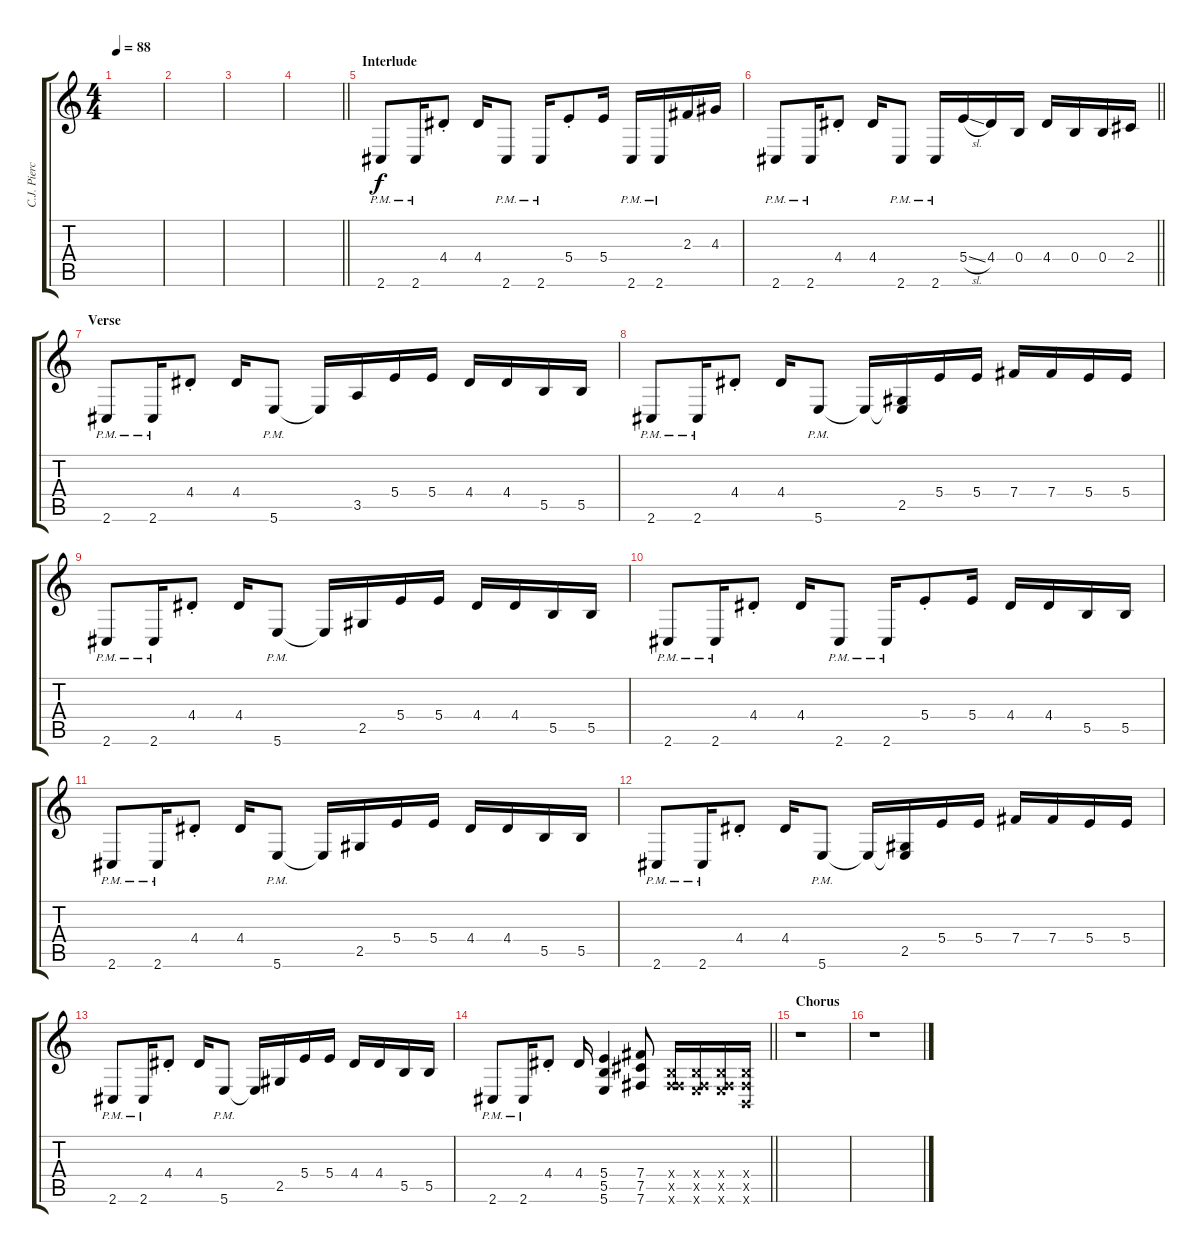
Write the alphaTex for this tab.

\track ("C.J. Pierce (Rhythm Guitar)" "C.J. Pierc") {instrument acousticguitarsteel}
\staff {score tabs}
\tuning (Db4 Ab3 E3 B2 Gb2 B1) {hide}
\ts (4 4)
\tempo 88
\clef g2
\ks c
|
|
|
\barLineRight lightlight
|
\section ("" "Interlude")
2.6{pm}.8{instrument distortionguitar} 2.6{pm}.16 4.4{st}.8 4.4.16 2.6{pm}.8 2.6{pm}.16 5.4{st}.8 5.4.16 2.6{pm}.16 2.6{pm}.16 2.3.16 4.3.16 |
\barLineRight lightlight
2.6{pm}.8 2.6{pm}.16 4.4{st}.8 4.4.16 2.6{pm}.8 2.6{pm}.16 5.4{sl}.16 4.4.16 0.4.16 4.4.16 0.4.16 0.4.16 2.4.16 |
\section ("" "Verse")
2.6{pm}.8 2.6{pm}.16 4.4{st}.8 4.4.16 5.6{pm}.8 5.6{t}.16 3.5.16 5.4.16 5.4.16 4.4.16 4.4.16 5.5.16 5.5.16 |
2.6{pm}.8 2.6{pm}.16 4.4{st}.8 4.4.16 5.6{pm}.8 5.6{t}.16 (2.5 5.6{t}).16 5.4.16 5.4.16 7.4.16 7.4.16 5.4.16 5.4.16 |
2.6{pm}.8 2.6{pm}.16 4.4{st}.8 4.4.16 5.6{pm}.8 5.6{t}.16 2.5.16 5.4.16 5.4.16 4.4.16 4.4.16 5.5.16 5.5.16 |
2.6{pm}.8 2.6{pm}.16 4.4{st}.8 4.4.16 2.6{pm}.8 2.6{pm}.16 5.4{st}.8 5.4.16 4.4.16 4.4.16 5.5.16 5.5.16 |
2.6{pm}.8 2.6{pm}.16 4.4{st}.8 4.4.16 5.6{pm}.8 5.6{t}.16 2.5.16 5.4.16 5.4.16 4.4.16 4.4.16 5.5.16 5.5.16 |
2.6{pm}.8 2.6{pm}.16 4.4{st}.8 4.4.16 5.6{pm}.8 5.6{t}.16 (2.5 5.6{t}).16 5.4.16 5.4.16 7.4.16 7.4.16 5.4.16 5.4.16 |
2.6{pm}.8 2.6{pm}.16 4.4{st}.8 4.4.16 5.6{pm}.8 5.6{t}.16 2.5.16 5.4.16 5.4.16 4.4.16 4.4.16 5.5.16 5.5.16 |
\barLineRight lightlight
2.6{pm}.8 2.6{pm}.16 4.4{st}.8 4.4.16 (5.4 5.5 5.6).4 (7.4 7.5 7.6).8 (0.4{x} 0.5{x} 7.6{x}).16 (0.4{x} 0.5{x} 5.6{x}).16 (0.4{x} 0.5{x} 5.6{x}).16 (0.4{x} 0.5{x} 0.6{x}).16 |
\section ("" "Chorus")
r.1 |
r.1
